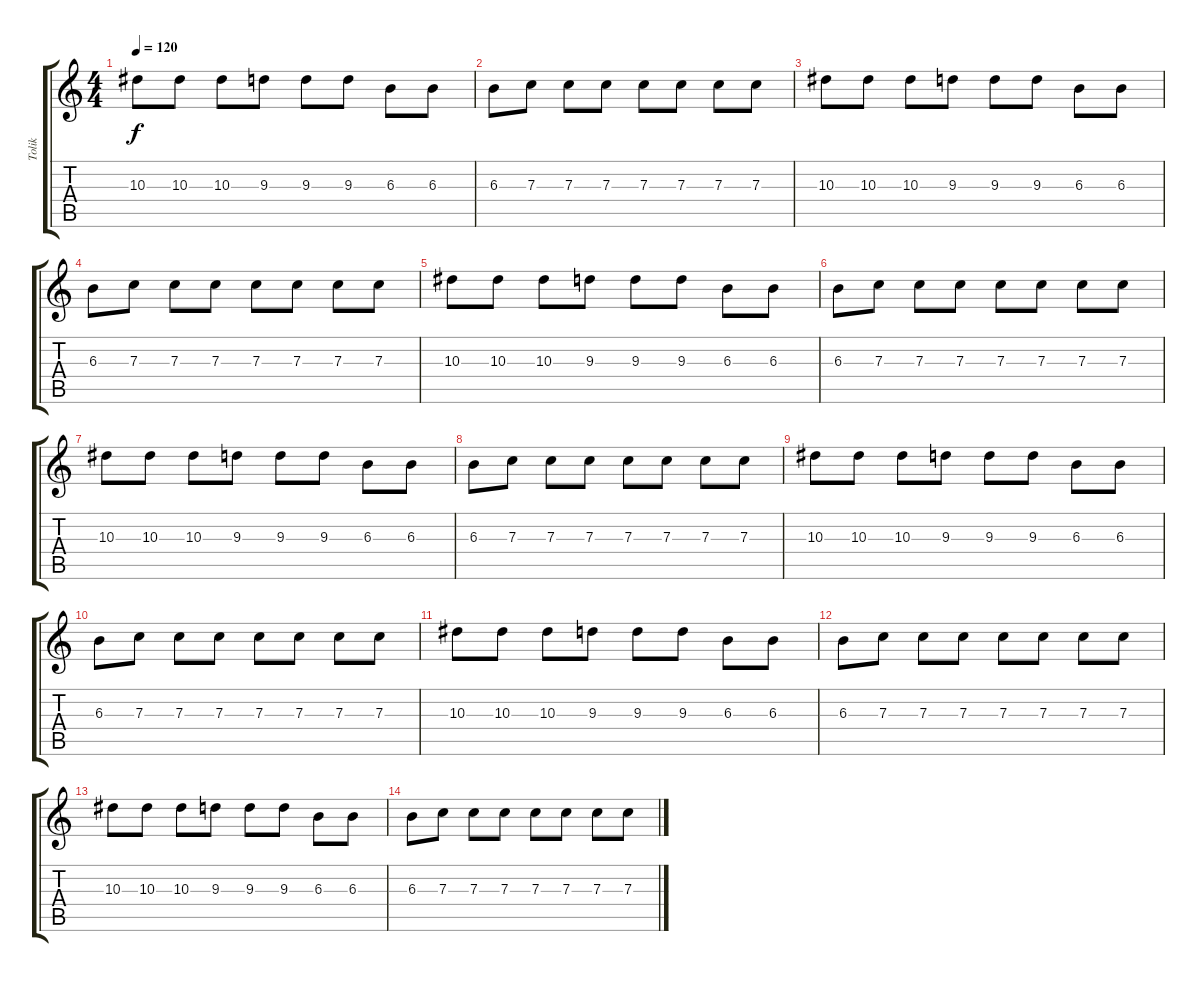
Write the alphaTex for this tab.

\track ("Tolik" "Tolik") {instrument distortionguitar}
\staff {score tabs}
\tuning (D4 A3 F3 C3 G2 C2) {hide}
\ts (4 4)
\tempo 120
\clef g2
\ks c
10.3.8{dy f} 10.3.8 10.3.8 9.3.8 9.3.8 9.3.8 6.3.8 6.3.8 |
6.3.8 7.3.8 7.3.8 7.3.8 7.3.8 7.3.8 7.3.8 7.3.8 |
10.3.8 10.3.8 10.3.8 9.3.8 9.3.8 9.3.8 6.3.8 6.3.8 |
6.3.8 7.3.8 7.3.8 7.3.8 7.3.8 7.3.8 7.3.8 7.3.8 |
10.3.8 10.3.8 10.3.8 9.3.8 9.3.8 9.3.8 6.3.8 6.3.8 |
6.3.8 7.3.8 7.3.8 7.3.8 7.3.8 7.3.8 7.3.8 7.3.8 |
10.3.8 10.3.8 10.3.8 9.3.8 9.3.8 9.3.8 6.3.8 6.3.8 |
6.3.8 7.3.8 7.3.8 7.3.8 7.3.8 7.3.8 7.3.8 7.3.8 |
10.3.8 10.3.8 10.3.8 9.3.8 9.3.8 9.3.8 6.3.8 6.3.8 |
6.3.8 7.3.8 7.3.8 7.3.8 7.3.8 7.3.8 7.3.8 7.3.8 |
10.3.8 10.3.8 10.3.8 9.3.8 9.3.8 9.3.8 6.3.8 6.3.8 |
6.3.8 7.3.8 7.3.8 7.3.8 7.3.8 7.3.8 7.3.8 7.3.8 |
10.3.8 10.3.8 10.3.8 9.3.8 9.3.8 9.3.8 6.3.8 6.3.8 |
6.3.8 7.3.8 7.3.8 7.3.8 7.3.8 7.3.8 7.3.8 7.3.8
